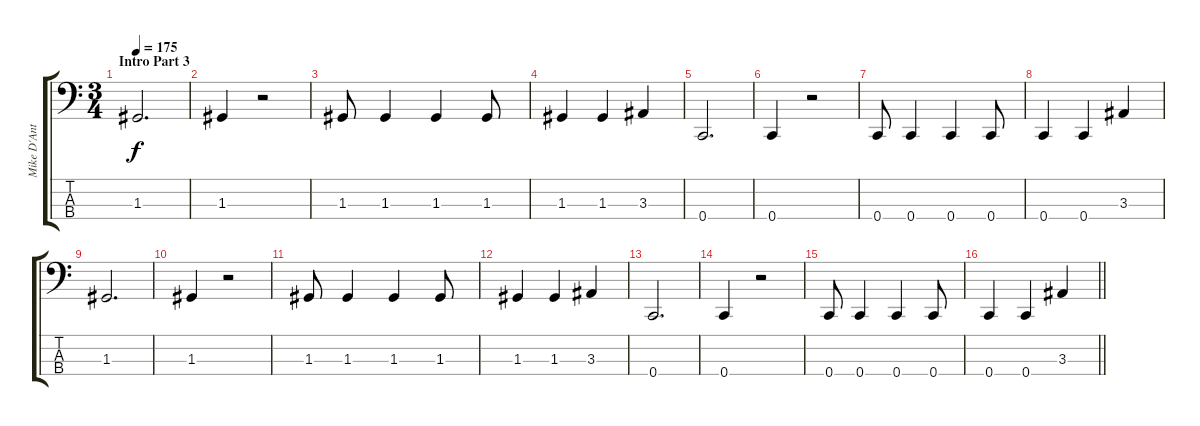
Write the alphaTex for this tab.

\track ("Mike D'Antonio" "Mike D'Ant") {instrument electricbasspick}
\staff {score tabs}
\tuning (F2 C2 G1 C1) {hide}
\ts (3 4)
\section ("" "Intro Part 3")
\tempo 175
\clef f4
\ks c
1.3.2{d dy f} |
1.3.4 r.2 |
1.3.8 1.3.4 1.3.4 1.3.8 |
1.3.4 1.3.4 3.3.4 |
0.4.2{d} |
0.4.4 r.2 |
0.4.8 0.4.4 0.4.4 0.4.8 |
0.4.4 0.4.4 3.3.4 |
1.3.2{d} |
1.3.4 r.2 |
1.3.8 1.3.4 1.3.4 1.3.8 |
1.3.4 1.3.4 3.3.4 |
0.4.2{d} |
0.4.4 r.2 |
0.4.8 0.4.4 0.4.4 0.4.8 |
\barLineRight lightlight
0.4.4 0.4.4 3.3.4
